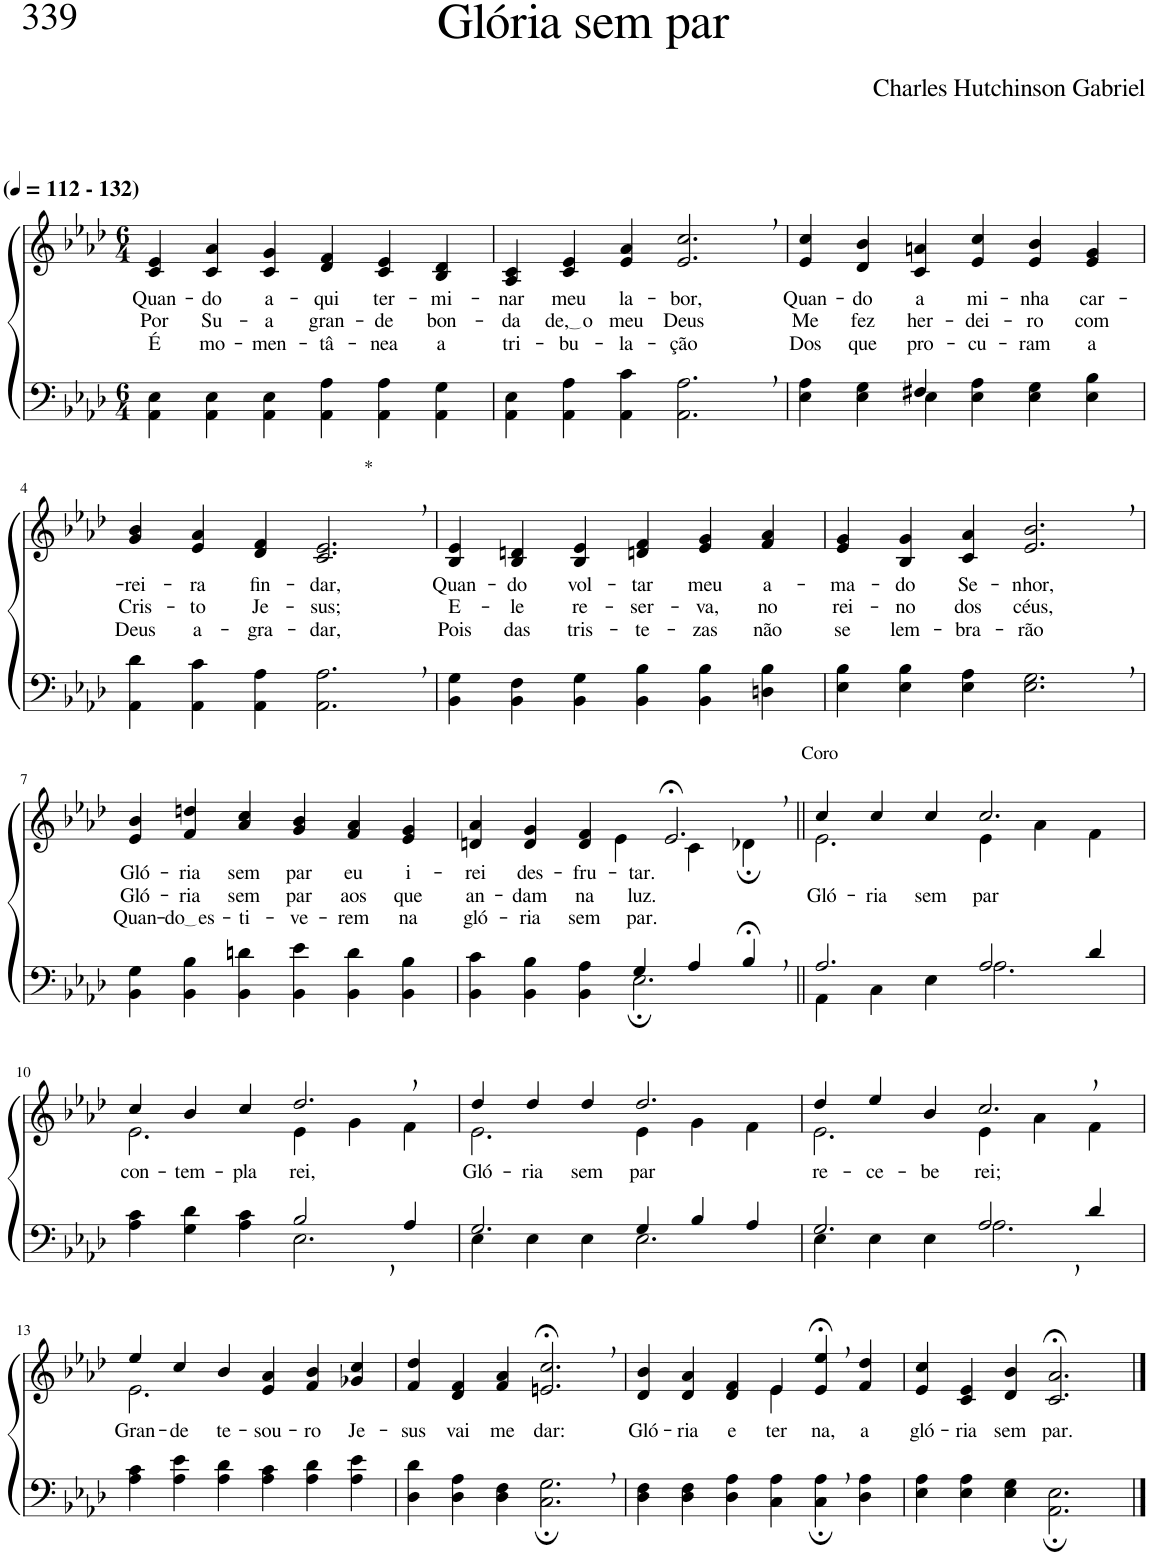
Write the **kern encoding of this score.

**kern	**kern	**text	**text	**text
*part2	*part1	*part1	*part1	*part1
*staff2	*staff1	*staff1	*staff1	*staff1
*I"Parte III e IV	*I"Parte I e II	*	*	*
*clefF4	*clefG2	*	*	*
*k[b-e-a-d-]	*k[b-e-a-d-]	*	*	*
*M6/4	*M6/4	*	*	*
*MM112	*MM112	*	*	*
=1	=1	=1	=1	=1
!	!LO:TX:a:B:t=(	!	!	!
!	!LO:TX:a:B:t=- 132)	!	!	!
!	!	!LO:LY:b	!LO:LY:b	!LO:LY:b
4AA-\ 4E-\	4c/ 4e-/	Quan-	Por	É
!	!	!LO:LY:b	!LO:LY:b	!LO:LY:b
4AA-\ 4E-\	4c/ 4a-/	-do	Su-	mo-
!	!	!LO:LY:b	!LO:LY:b	!LO:LY:b
4AA-\ 4E-\	4c/ 4g/	a-	-a	-men-
!	!	!LO:LY:b	!LO:LY:b	!LO:LY:b
4AA-\ 4A-\	4d-/ 4f/	-qui	gran-	-tâ-
!	!	!LO:LY:b	!LO:LY:b	!LO:LY:b
4AA-\ 4A-\	4c/ 4e-/	ter-	-de	-nea
!	!	!LO:LY:b	!LO:LY:b	!LO:LY:b
4AA-\ 4G\	4B-/ 4d-/	-mi-	bon-	a
=2	=2	=2	=2	=2
!	!	!LO:LY:b	!LO:LY:b	!LO:LY:b
4AA-\ 4E-\	4A-/ 4c/	-nar	-da	tri-
!	!	!LO:LY:b	!LO:LY:b	!LO:LY:b
4AA-\ 4A-\	4c/ 4e-/	meu	de, o	-bu-
!	!	!LO:LY:b	!LO:LY:b	!LO:LY:b
4AA-\ 4c\	4e-/ 4a-/	la-	meu	-la-
!	!	!LO:LY:b	!LO:LY:b	!LO:LY:b
2.AA-\, 2.A-\,	2.e-/, 2.cc/,	-bor,	Deus	-ção
=3	=3	=3	=3	=3
*^	*	*	*	*
!	!	!	!LO:LY:b	!LO:LY:b	!LO:LY:b
4E-\ 4A-\	2ryy	4e-/ 4cc/	Quan-	Me	Dos
!	!	!	!LO:LY:b	!LO:LY:b	!LO:LY:b
4E-\ 4G\	.	4d-/ 4b-/	-do	fez	que
!	!	!	!LO:LY:b	!LO:LY:b	!LO:LY:b
4E-\	4F#X/	4c/ 4an/	a	her-	pro-
!	!	!	!LO:LY:b	!LO:LY:b	!LO:LY:b
4E-\ 4A-\	2.ryy	4e-/ 4cc/	mi-	-dei-	-cu-
!	!	!	!LO:LY:b	!LO:LY:b	!LO:LY:b
4E-\ 4G\	.	4e-/ 4b-/	-nha	-ro	-ram
!	!	!	!LO:LY:b	!LO:LY:b	!LO:LY:b
4E-\ 4B-\	.	4e-/ 4g/	car-	com	a
*v	*v	*	*	*	*
!!LO:LB:g=z
=4	=4	=4	=4	=4
!	!	!LO:LY:b	!LO:LY:b	!LO:LY:b
4AA-\ 4d-\	4g/ 4b-/	-rei-	Cris-	Deus
!	!	!LO:LY:b	!LO:LY:b	!LO:LY:b
4AA-\ 4c\	4e-/ 4a-/	-ra	-to	a-
!	!	!LO:LY:b	!LO:LY:b	!LO:LY:b
4AA-\ 4A-\	4d-/ 4f/	fin-	Je-	-gra-
!	!LO:TX:a:t=*	!	!	!
!	!	!LO:LY:b	!LO:LY:b	!LO:LY:b
2.AA-\, 2.A-\,	2.c/, 2.e-/,	-dar,	-sus;	-dar,
=5	=5	=5	=5	=5
!	!	!LO:LY:b	!LO:LY:b	!LO:LY:b
4BB-\ 4G\	4B-/ 4e-/	Quan-	E-	Pois
!	!	!LO:LY:b	!LO:LY:b	!LO:LY:b
4BB-\ 4F\	4B-/ 4dn/	-do	-le	das
!	!	!LO:LY:b	!LO:LY:b	!LO:LY:b
4BB-\ 4G\	4B-/ 4e-/	vol-	re-	tris-
!	!	!LO:LY:b	!LO:LY:b	!LO:LY:b
4BB-\ 4B-\	4dn/ 4f/	-tar	-ser-	-te-
!	!	!LO:LY:b	!LO:LY:b	!LO:LY:b
4BB-\ 4B-\	4e-/ 4g/	meu	-va,	-zas
!	!	!LO:LY:b	!LO:LY:b	!LO:LY:b
4Dn\ 4B-\	4f/ 4a-/	a-	no	não
=6	=6	=6	=6	=6
!	!	!LO:LY:b	!LO:LY:b	!LO:LY:b
4E-\ 4B-\	4e-/ 4g/	-ma-	rei-	se
!	!	!LO:LY:b	!LO:LY:b	!LO:LY:b
4E-\ 4B-\	4B-/ 4g/	-do	-no	lem-
!	!	!LO:LY:b	!LO:LY:b	!LO:LY:b
4E-\ 4A-\	4c/ 4a-/	Se-	dos	-bra-
!	!	!LO:LY:b	!LO:LY:b	!LO:LY:b
2.E-\, 2.G\,	2.e-/, 2.b-/,	-nhor,	céus,	-rão
!!LO:LB:g=z
=7	=7	=7	=7	=7
!	!	!LO:LY:b	!LO:LY:b	!LO:LY:b
4BB-\ 4G\	4e-/ 4b-/	Gló-	Gló-	Quan-
!	!	!LO:LY:b	!LO:LY:b	!LO:LY:b
4BB-\ 4B-\	4f/ 4ddn/	-ria	-ria	do es
!	!	!LO:LY:b	!LO:LY:b	!LO:LY:b
4BB-\ 4dn\	4a-/ 4cc/	sem	sem	-ti-
!	!	!LO:LY:b	!LO:LY:b	!LO:LY:b
4BB-\ 4e-\	4g/ 4b-/	par	par	-ve-
!	!	!LO:LY:b	!LO:LY:b	!LO:LY:b
4BB-\ 4d\	4f/ 4a-/	eu	aos	-rem
!	!	!LO:LY:b	!LO:LY:b	!LO:LY:b
4BB-\ 4B-\	4e-/ 4g/	i-	que	na
=8	=8	=8	=8	=8
*^	*	*	*	*
!	!	!	!LO:LY:b	!LO:LY:b	!LO:LY:b
*	*	*^	*	*	*
2.ryy	4BB-\ 4c\	4dn/ 4a-/	2.ryy	-rei	an-	gló-
!	!	!	!	!LO:LY:b	!LO:LY:b	!LO:LY:b
.	4BB-\ 4B-\	4d/ 4g/	.	des-	-dam	-ria
!	!	!	!	!LO:LY:b	!LO:LY:b	!LO:LY:b
.	4BB-\ 4A-\	4d/ 4f/	.	-fru-	na	sem
!	!	!	!	!LO:LY:b	!LO:LY:b	!LO:LY:b
4G/	2.E-;\	2.e-;<,/	4e-\	-tar.	luz.	par.
4A-/	.	.	4c\	.	.	.
!	!	!	!LO:TX:a:t=Coro	!	!	!
4B-;<,/	.	.	4d-X;\	.	.	.
=9||	=9||	=9||	=9||	=9||	=9||	=9||
!	!	!	!	!	!LO:LY:b	!
2.A-/	4AA-\	4cc/	2.e-\	.	-Gló-	.
!	!	!	!	!	!LO:LY:b	!
.	4C\	4cc/	.	.	-ria	.
!	!	!	!	!	!LO:LY:b	!
.	4E-\	4cc/	.	.	sem	.
!	!	!	!	!	!LO:LY:b	!
2A-/	2.A-\	2.cc/	4e-\	.	par	.
.	.	.	4a-\	.	.	.
4d-/	.	.	4f\	.	.	.
!!LO:LB:g=z	!!
=10	=10	=10	=10	=10	=10	=10
!	!	!	!	!LO:LY:b	!	!
2.ryy	4A-\ 4c\	4cc/	2.e-\	con-	.	.
!	!	!	!	!LO:LY:b	!	!
.	4G\ 4d-\	4b-/	.	-tem-	.	.
!	!	!	!	!LO:LY:b	!	!
.	4A-\ 4c\	4cc/	.	-pla-	.	.
!	!	!	!	!LO:LY:b	!	!
2B-,/	2.E-\	2.dd-,/	4e-\	-rei,	.	.
.	.	.	4g\	.	.	.
4A-/	.	.	4f\	.	.	.
=11	=11	=11	=11	=11	=11	=11
!	!	!	!	!LO:LY:b	!	!
2.G/	4E-\	4dd-/	2.e-\	Gló-	.	.
!	!	!	!	!LO:LY:b	!	!
.	4E-\	4dd-/	.	-ria	.	.
!	!	!	!	!LO:LY:b	!	!
.	4E-\	4dd-/	.	sem	.	.
!	!	!	!	!LO:LY:b	!	!
4G/	2.E-\	2.dd-/	4e-\	par	.	.
4B-/	.	.	4g\	.	.	.
4A-/	.	.	4f\	.	.	.
=12	=12	=12	=12	=12	=12	=12
!	!	!	!	!LO:LY:b	!	!
2.G/	4E-\	4dd-/	2.e-\	re-	.	.
!	!	!	!	!LO:LY:b	!	!
.	4E-\	4ee-/	.	-ce-	.	.
!	!	!	!	!LO:LY:b	!	!
.	4E-\	4b-/	.	-be-	.	.
!	!	!	!	!LO:LY:b	!	!
2A-,/	2.A-\	2.cc,/	4e-\	-rei;	.	.
.	.	.	4a-\	.	.	.
4d-/	.	.	4f\	.	.	.
*v	*v	*	*	*	*	*
!!LO:LB:g=z	!!
=13	=13	=13	=13	=13	=13
!	!	!	!LO:LY:b	!	!
4A-\ 4c\	4ee-/	2.e-\	Gran-	.	.
!	!	!	!LO:LY:b	!	!
4A-\ 4e-\	4cc/	.	-de	.	.
!	!	!	!LO:LY:b	!	!
4A-\ 4d-\	4b-/	.	te-	.	.
!	!	!	!LO:LY:b	!	!
4A-\ 4c\	4e-/ 4a-/	2.ryy	-sou-	.	.
!	!	!	!LO:LY:b	!	!
4A-\ 4d-\	4f/ 4b-/	.	-ro	.	.
!	!	!	!LO:LY:b	!	!
4A-\ 4e-\	4g-X/ 4cc/	.	Je-	.	.
*	*v	*v	*	*	*
=14	=14	=14	=14	=14
!	!	!LO:LY:b	!	!
4D-\ 4d-\	4f/ 4dd-/	-sus	.	.
!	!	!LO:LY:b	!	!
4D-\ 4A-\	4d-/ 4f/	vai	.	.
!	!	!LO:LY:b	!	!
4D-\ 4F\	4f/ 4a-/	me	.	.
!	!	!LO:LY:b	!	!
2.C\;, 2.G\;,	2.en/;<, 2.cc/;<,	dar:	.	.
=15	=15	=15	=15	=15
!	!	!LO:LY:b	!	!
*	*^	*	*	*
4D-\ 4F\	4d-/ 4b-/	2.ryy	Gló-	.	.
!	!	!	!LO:LY:b	!	!
4D-\ 4F\	4d-/ 4a-/	.	-ria	.	.
!	!	!	!LO:LY:b	!	!
4D-\ 4A-\	4d-/ 4f/	.	e-	.	.
!	!	!	!LO:LY:b	!	!
4C\ 4A-\	4e-/	4e-\	-ter-	.	.
!	!	!	!LO:LY:b	!	!
4C\;, 4A-\;,	4e-/;<, 4ee-/;<,	2ryy	-na,	.	.
!	!	!	!LO:LY:b	!	!
4D-\ 4A-\	4f/ 4dd-/	.	a	.	.
*	*v	*v	*	*	*
=16	=16	=16	=16	=16
!	!	!LO:LY:b	!	!
4E-\ 4A-\	4e-/ 4cc/	gló-	.	.
!	!	!LO:LY:b	!	!
4E-\ 4A-\	4c/ 4e-/	-ria	.	.
!	!	!LO:LY:b	!	!
4E-\ 4G\	4d-/ 4b-/	sem	.	.
!	!	!LO:LY:b	!	!
2.AA-\; 2.E-\;	2.c/;< 2.a-/;<	par.	.	.
==	==	==	==	==
*-	*-	*-	*-	*-
